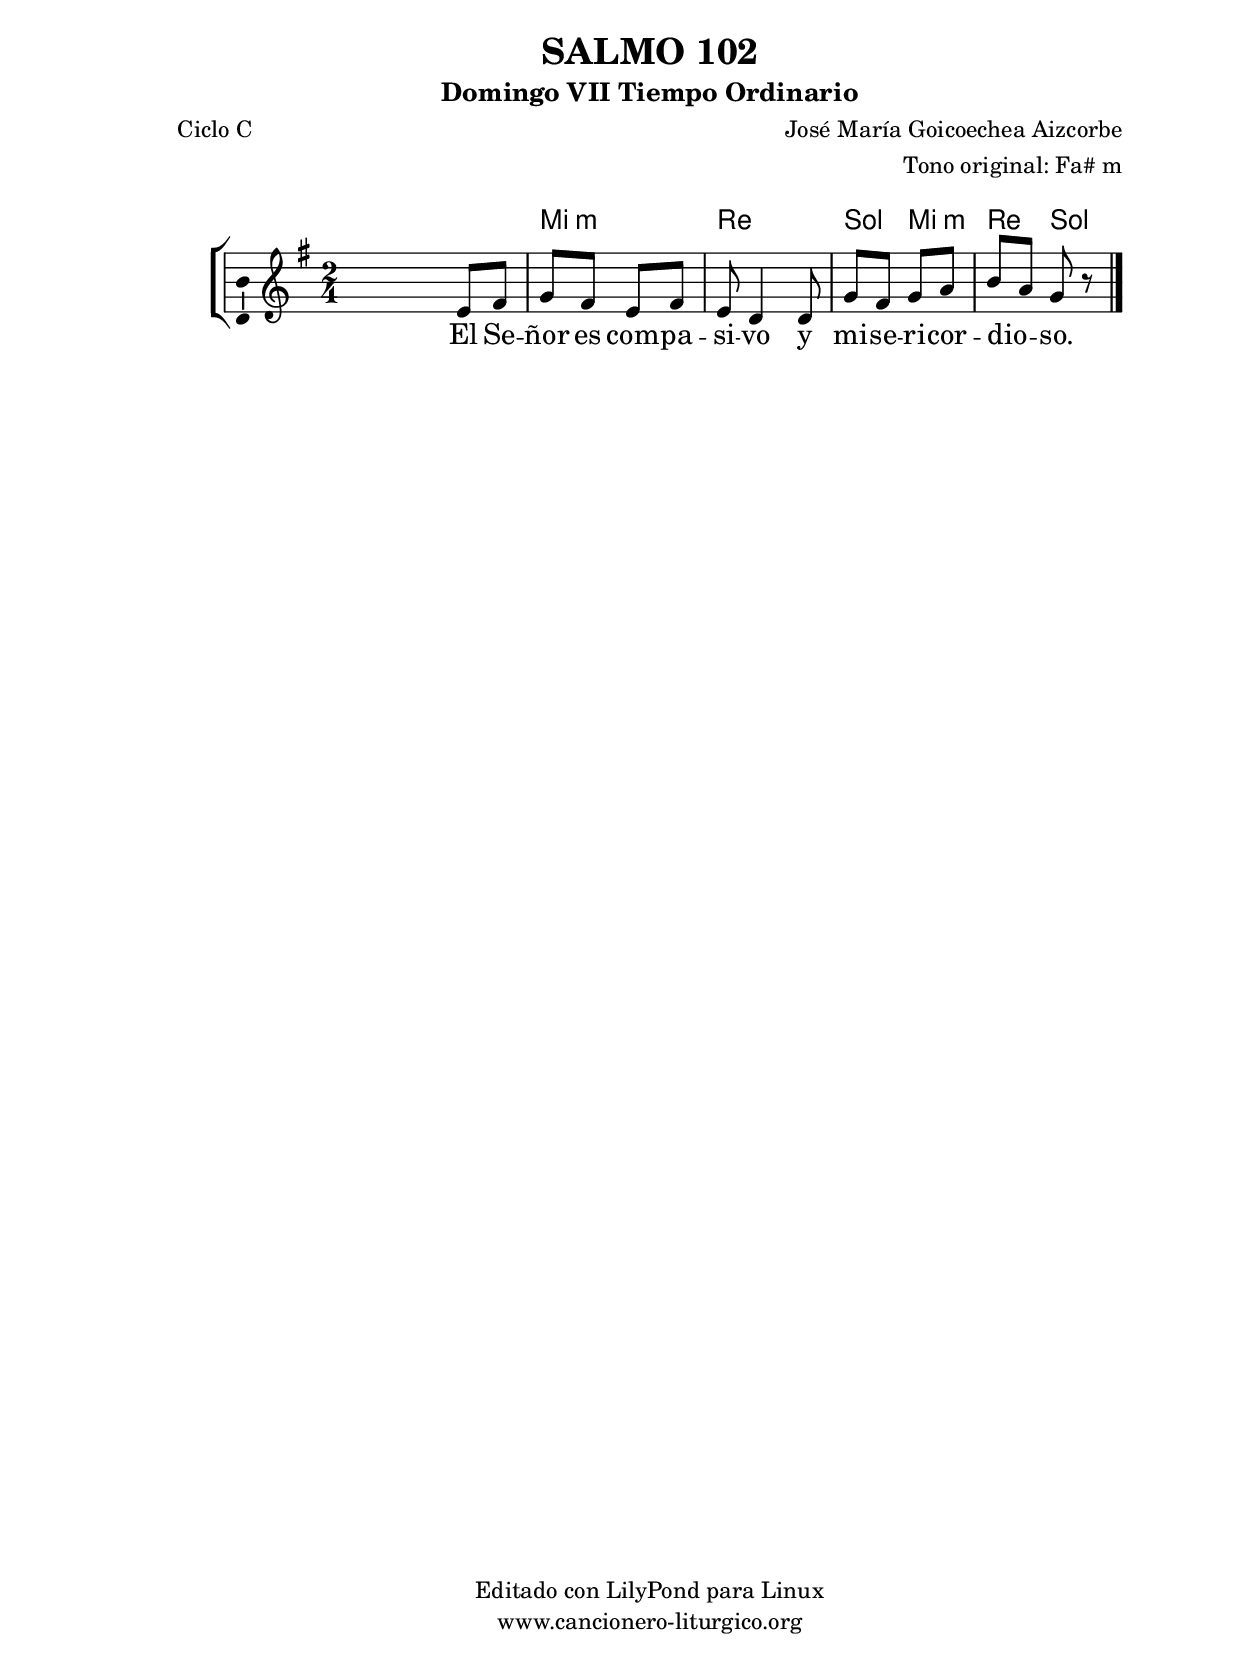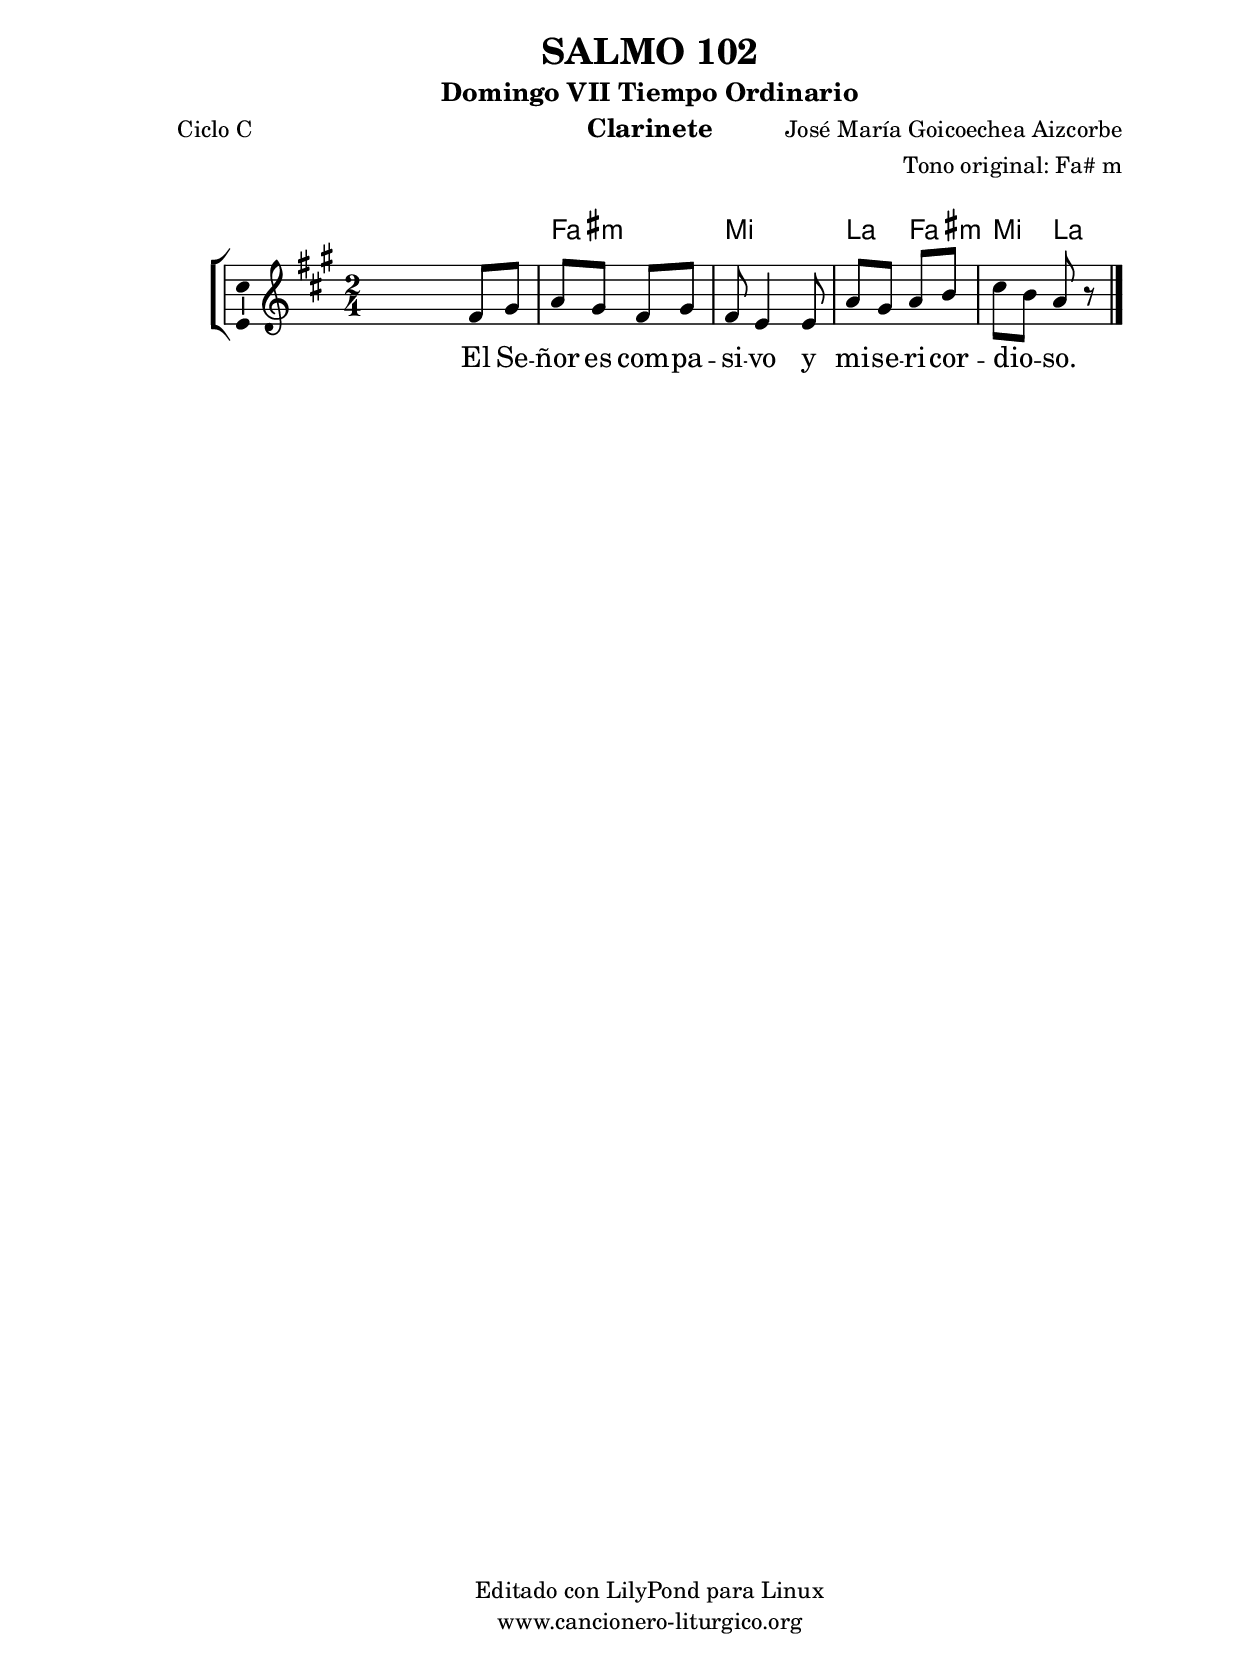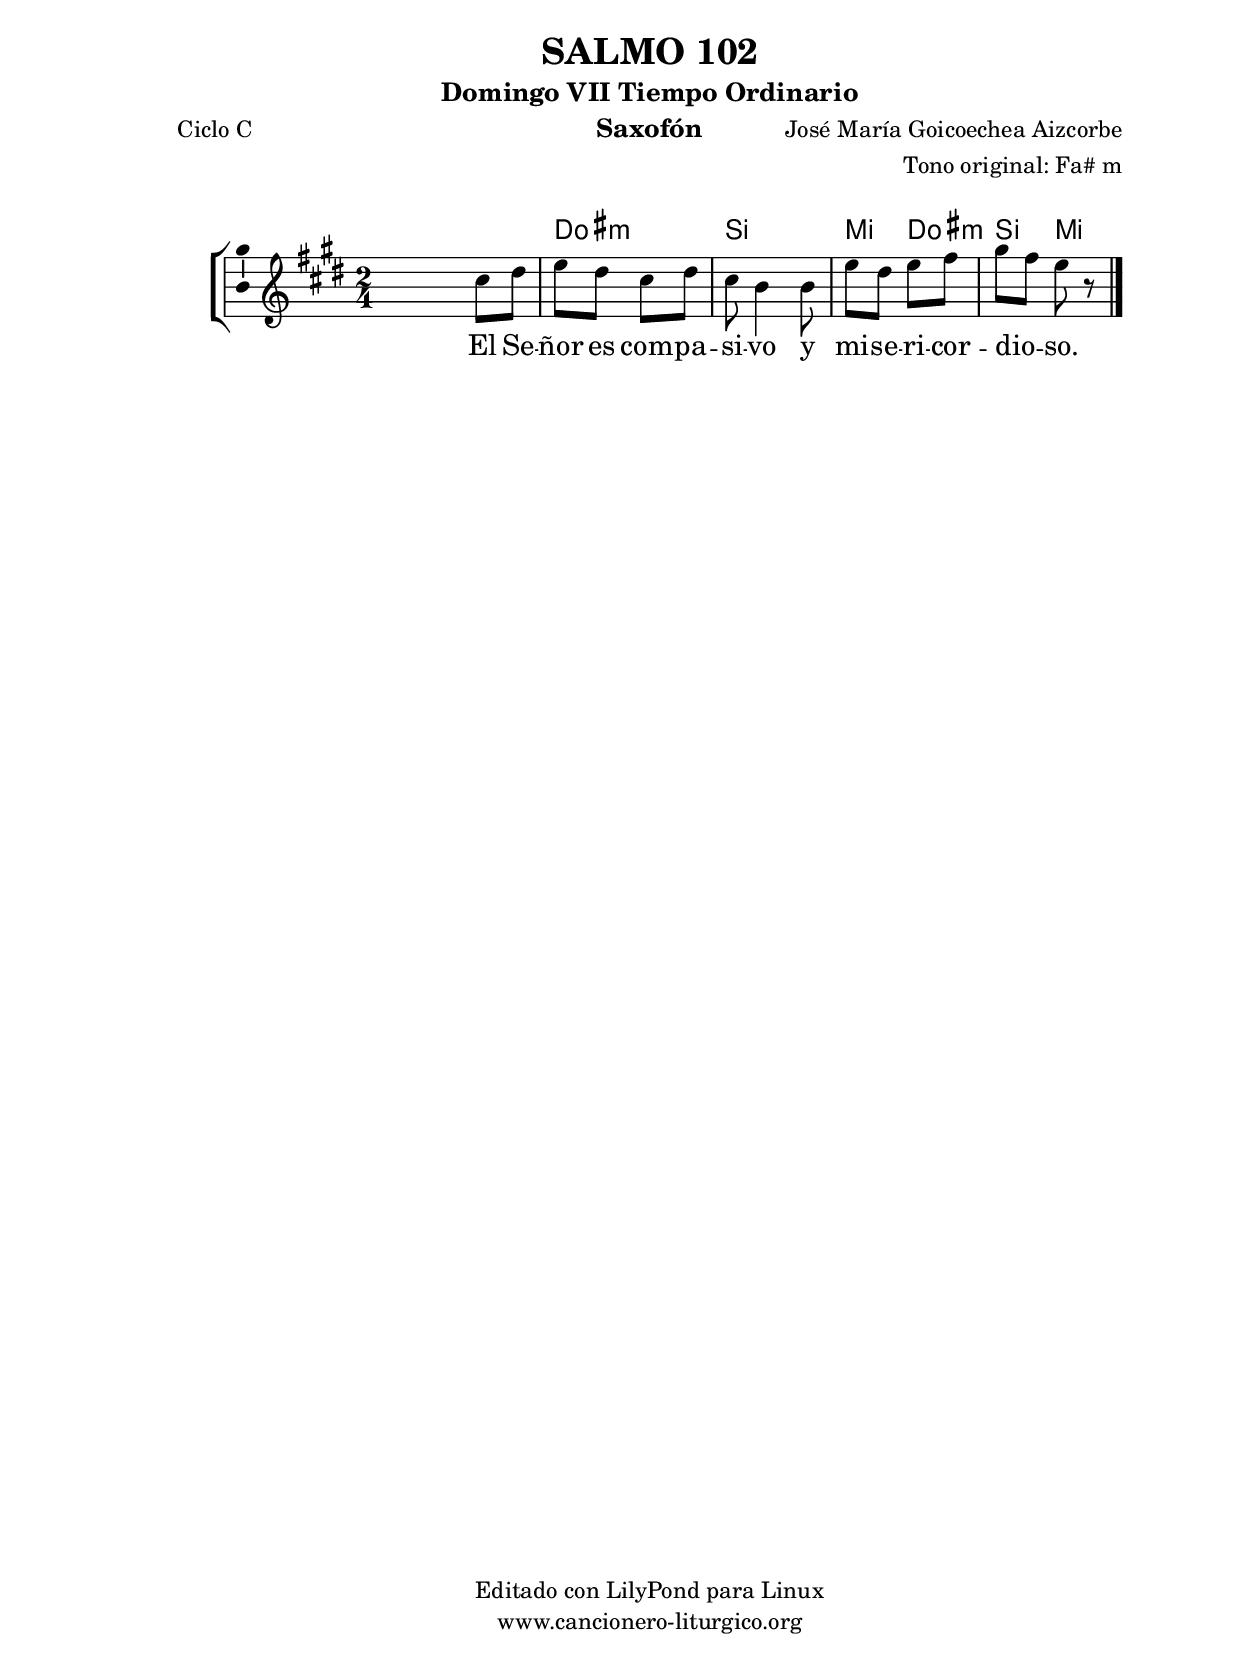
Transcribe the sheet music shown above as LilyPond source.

%
%para convertir .midi en .wav:
%timidity filename.midi -Ow -o finename.wav
%
%
%Para convertir de .wav a .mp3:
%lame -h -m j filename.wav
%
%
%para escuchar el midi:
%timidity nombrefichero.midi
%


%versión de lilypond para la que se ha escrito esta partitura:
\version "2.16.0"

	%Tamaño papel
	#(set-default-paper-size "a4")
	%Tamaño partitura
	#(set-global-staff-size 20)
	%No responde al pulsar sobre una nota
	#(ly:set-option 'point-and-click #f)

%parámetros del encabezamiento:
\header {
	title = "SALMO 102"
	subtitle = "Domingo VII Tiempo Ordinario"
	composer = "José María Goicoechea Aizcorbe"
	poet = "Ciclo C"
	meter = ""
	arranger = "Tono original: Fa# m"
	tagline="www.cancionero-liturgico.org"
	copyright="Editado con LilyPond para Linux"
	}

%parámetros asociados al papel:
\paper  {
	oddHeaderMarkup = \markup {\fill-line { \on-the-fly #not-first-page \fromproperty #'header:title \on-the-fly #not-first-page \fromproperty #'header:composer }}
	evenHeaderMarkup = \markup {\fill-line { \fromproperty #'header:composer \fromproperty #'header:title }}
	#(set-paper-size "a4")
	print-page-number = ##f
	first-page-number = 1
	print-first-page-number = ##f
%	head-separation = 3.0 \cm
	top-margin = 2.0 \cm
	bottom-margin = 0.5\cm
%%%	bottom-margin = -1.0\cm
	left-margin = 3.0 \cm
	line-width = 16.0 \cm 
	indent = 8\mm
	interscoreline = 2.\mm
	between-system-space = 15\mm
%	para que las partituras no llenen la hoja:
	ragged-bottom = ##t
%	idem para la última hoja:
	ragged-last-bottom = ##f
%	para que las partituras llenen el ancho del papel:
	ragged-last = ##f
	after-title-space = 2.5 \cm
%page-count=1
%system-count=8

	%Flexible Vertical Spacing
%	markup-markup-spacing =
%	#'((basic-distance . 15) (minimum-distance . 15) (padding . 3))
	markup-system-spacing =
	#'((basic-distance . 15) (minimum-distance . 15) (padding . 3))
	system-system-spacing =
	#'((basic-distance . 15) (minimum-distance . 15) (padding . 3))
	score-system-spacing =
	#'((basic-distance . 15) (minimum-distance . 15) (padding . 5))
%	top-system-spacing = % header
%	#'((basic-distance . 8) (minimum-distance . 0) (padding . 3))
%	top-markup-spacing =
%	#'((basic-distance . 20) (minimum-distance . 20) (padding . 3))
	last-bottom-spacing = % footer
	#'((basic-distance . 5) (minimum-distance . 5) (padding . 3))
%	score-markup-spacing =
%	#'((basic-distance . 16) (minimum-distance . 13) (padding . 3))

	}


%parámetros que afectan a toda la partitura:
global =  {
	%clave de sol (G):
	\clef G
	%armadura:
	\transpose fis e
	\key fis \minor
	\tempo 4=80
	\set Score.tempoHideNote = ##t
	}


acordes = {
	\italianChords
	\chordmode {
	\transpose fis e
{
s2
fis2:m e a4 fis:m e a
	}
	}
}


melodia = 
	\transpose fis e
{
	\relative c'{
	\time 2/4

s4 fis8 gis
a8 gis fis gis
fis8 e4 e8
a8 gis a b
cis8 b a r8

	\bar "|."
	}
	}


texto = \lyricmode {
El Se -- ñor es com -- pa -- si -- vo y mi -- se -- ri -- cor -- dio -- _ so.
	}


acordesStaff = \context ChordNames = acordesStaff <<
	\set chordChanges = ##t
	\acordes
	>>


vozStaff = \context Voice = vozStaff
\with {\consists "Ambitus_engraver"}
<<
%	\set Staff.instrumentName = ""
%	\set Staff.shortInstrumentName = ""
%	\set Staff.midiInstrument = #"clarinet"
%	\set Staff.midiInstrument = #"cello"
%	\set Staff.midiInstrument = #"flute"
	\set Staff.midiInstrument = #"electric guitar (jazz)"
%	\set Staff.midiInstrument = #"english horn"
%	\set Staff.midiInstrument = #"violin"
%	\set Staff.midiInstrument = #"glockenspiel"
	\set Staff.midiMinimumVolume = #0.7
	\set Staff.midiMaximumVolume = #0.9
	\global
	\melodia
	>>


textoStaff = \context Lyrics = textoStaff <<
	\lyricsto vozStaff \texto
	>>

\book {
	\score {
		\context ChoirStaff {
			\override StaffGroup.SystemStartBracket #'collapse-height = #1
			\override Score.SystemStartBar #'collapse-height = #1
			<<
			\acordesStaff
			\vozStaff
			\textoStaff
			>>
			}
		\layout {
	    		\context {
				\Lyrics
				\override LyricText #'font-size = #2
				}
	   		 \context {
				\Score
				%fontSize = #3
				\override StaffSymbol #'staff-space = #(magstep +3)
				%\override Beam #'thickness = #0.55
				%\override SpacingSpanner #'spacing-increment = #1.0
				%\override Slur #'height-limit = #1.5
				}
			}
		}
	\score {
		\unfoldRepeats
		\context ChoirStaff {
			<<
			\acordesStaff
			\vozStaff
			>>
			}
		\midi {
	  		\context {
	  			\Score
				tempoWholesPerMinute = #(ly:make-moment 70 4)
				}
			}
		}
	}

%Partitura para clarinete
#(define output-suffix "C")
\book {
	\header{
		instrument = "Clarinete"
		}
	\score {
		\context ChoirStaff {
			\override StaffGroup.SystemStartBracket #'collapse-height = #1
			\override Score.SystemStartBar #'collapse-height = #1
\transpose c d
			<<
			\acordesStaff
			\vozStaff
			\textoStaff
			>>
			}
		\layout {
	    		\context {
				\Lyrics
				\override LyricText #'font-size = #2
				}
	   		 \context {
				\Score
				%fontSize = #3
				\override StaffSymbol #'staff-space = #(magstep +3)
				%\override Beam #'thickness = #0.55
				%\override SpacingSpanner #'spacing-increment = #1.0
				%\override Slur #'height-limit = #1.5
				}
			}
		}
	}

%Partitura para saxofón
#(define output-suffix "S")
\book {
	\header{
		instrument = "Saxofón"
		}
	\score {
		\context ChoirStaff {
			\override StaffGroup.SystemStartBracket #'collapse-height = #1
			\override Score.SystemStartBar #'collapse-height = #1
\transpose c a
			<<
			\acordesStaff
			\vozStaff
			\textoStaff
			>>
			}
		\layout {
	    		\context {
				\Lyrics
				\override LyricText #'font-size = #2
				}
	   		 \context {
				\Score
				%fontSize = #3
				\override StaffSymbol #'staff-space = #(magstep +3)
				%\override Beam #'thickness = #0.55
				%\override SpacingSpanner #'spacing-increment = #1.0
				%\override Slur #'height-limit = #1.5
				}
			}
		}
	}

